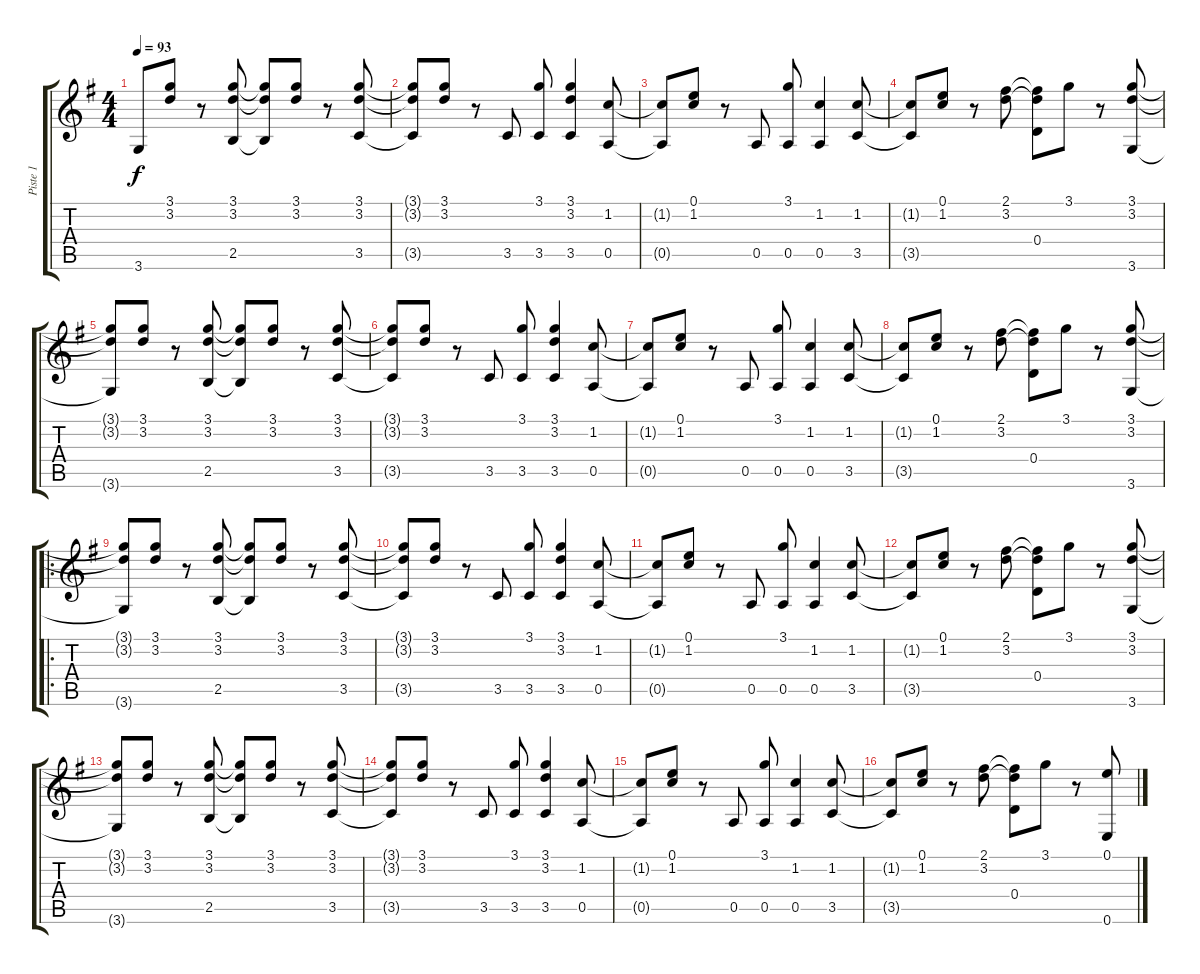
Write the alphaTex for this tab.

\track ("Piste 1" "Piste 1") {instrument acousticguitarnylon}
\staff {score tabs}
\tuning (E4 B3 G3 D3 A2 E2) {hide}
\ts (4 4)
\tempo 93
\clef g2
\ks g
3.6.8{dy f instrument acousticguitarnylon} (3.1 3.2).8 r.8 (3.1 3.2 2.5).8 (3.1{t} 3.2{t} 2.5{t}).8 (3.1 3.2).8 r.8 (3.1 3.2 3.5).8 |
(3.1{t} 3.2{t} 3.5{t}).8 (3.1 3.2).8 r.8 3.5.8 (3.1 3.5).8 (3.1 3.2 3.5).4 (1.2 0.5).8 |
(1.2{t} 0.5{t}).8 (0.1 1.2).8 r.8 0.5.8 (3.1 0.5).8 (1.2 0.5).4 (1.2 3.5).8 |
(1.2{t} 3.5{t}).8 (0.1 1.2).8 r.8 (2.1 3.2).8 (2.1{t} 3.2{t} 0.4).8 3.1.8 r.8 (3.1 3.2 3.6).8 |
(3.1{t} 3.2{t} 3.6{t}).8 (3.1 3.2).8 r.8 (3.1 3.2 2.5).8 (3.1{t} 3.2{t} 2.5{t}).8 (3.1 3.2).8 r.8 (3.1 3.2 3.5).8 |
(3.1{t} 3.2{t} 3.5{t}).8 (3.1 3.2).8 r.8 3.5.8 (3.1 3.5).8 (3.1 3.2 3.5).4 (1.2 0.5).8 |
(1.2{t} 0.5{t}).8 (0.1 1.2).8 r.8 0.5.8 (3.1 0.5).8 (1.2 0.5).4 (1.2 3.5).8 |
(1.2{t} 3.5{t}).8 (0.1 1.2).8 r.8 (2.1 3.2).8 (2.1{t} 3.2{t} 0.4).8 3.1.8 r.8 (3.1 3.2 3.6).8 |
\ro
(3.1{t} 3.2{t} 3.6{t}).8 (3.1 3.2).8 r.8 (3.1 3.2 2.5).8 (3.1{t} 3.2{t} 2.5{t}).8 (3.1 3.2).8 r.8 (3.1 3.2 3.5).8 |
(3.1{t} 3.2{t} 3.5{t}).8 (3.1 3.2).8 r.8 3.5.8 (3.1 3.5).8 (3.1 3.2 3.5).4 (1.2 0.5).8 |
(1.2{t} 0.5{t}).8 (0.1 1.2).8 r.8 0.5.8 (3.1 0.5).8 (1.2 0.5).4 (1.2 3.5).8 |
(1.2{t} 3.5{t}).8 (0.1 1.2).8 r.8 (2.1 3.2).8 (2.1{t} 3.2{t} 0.4).8 3.1.8 r.8 (3.1 3.2 3.6).8 |
(3.1{t} 3.2{t} 3.6{t}).8 (3.1 3.2).8 r.8 (3.1 3.2 2.5).8 (3.1{t} 3.2{t} 2.5{t}).8 (3.1 3.2).8 r.8 (3.1 3.2 3.5).8 |
(3.1{t} 3.2{t} 3.5{t}).8 (3.1 3.2).8 r.8 3.5.8 (3.1 3.5).8 (3.1 3.2 3.5).4 (1.2 0.5).8 |
(1.2{t} 0.5{t}).8 (0.1 1.2).8 r.8 0.5.8 (3.1 0.5).8 (1.2 0.5).4 (1.2 3.5).8 |
(1.2{t} 3.5{t}).8 (0.1 1.2).8 r.8 (2.1 3.2).8 (2.1{t} 3.2{t} 0.4).8 3.1.8 r.8 (0.1 0.6).8
